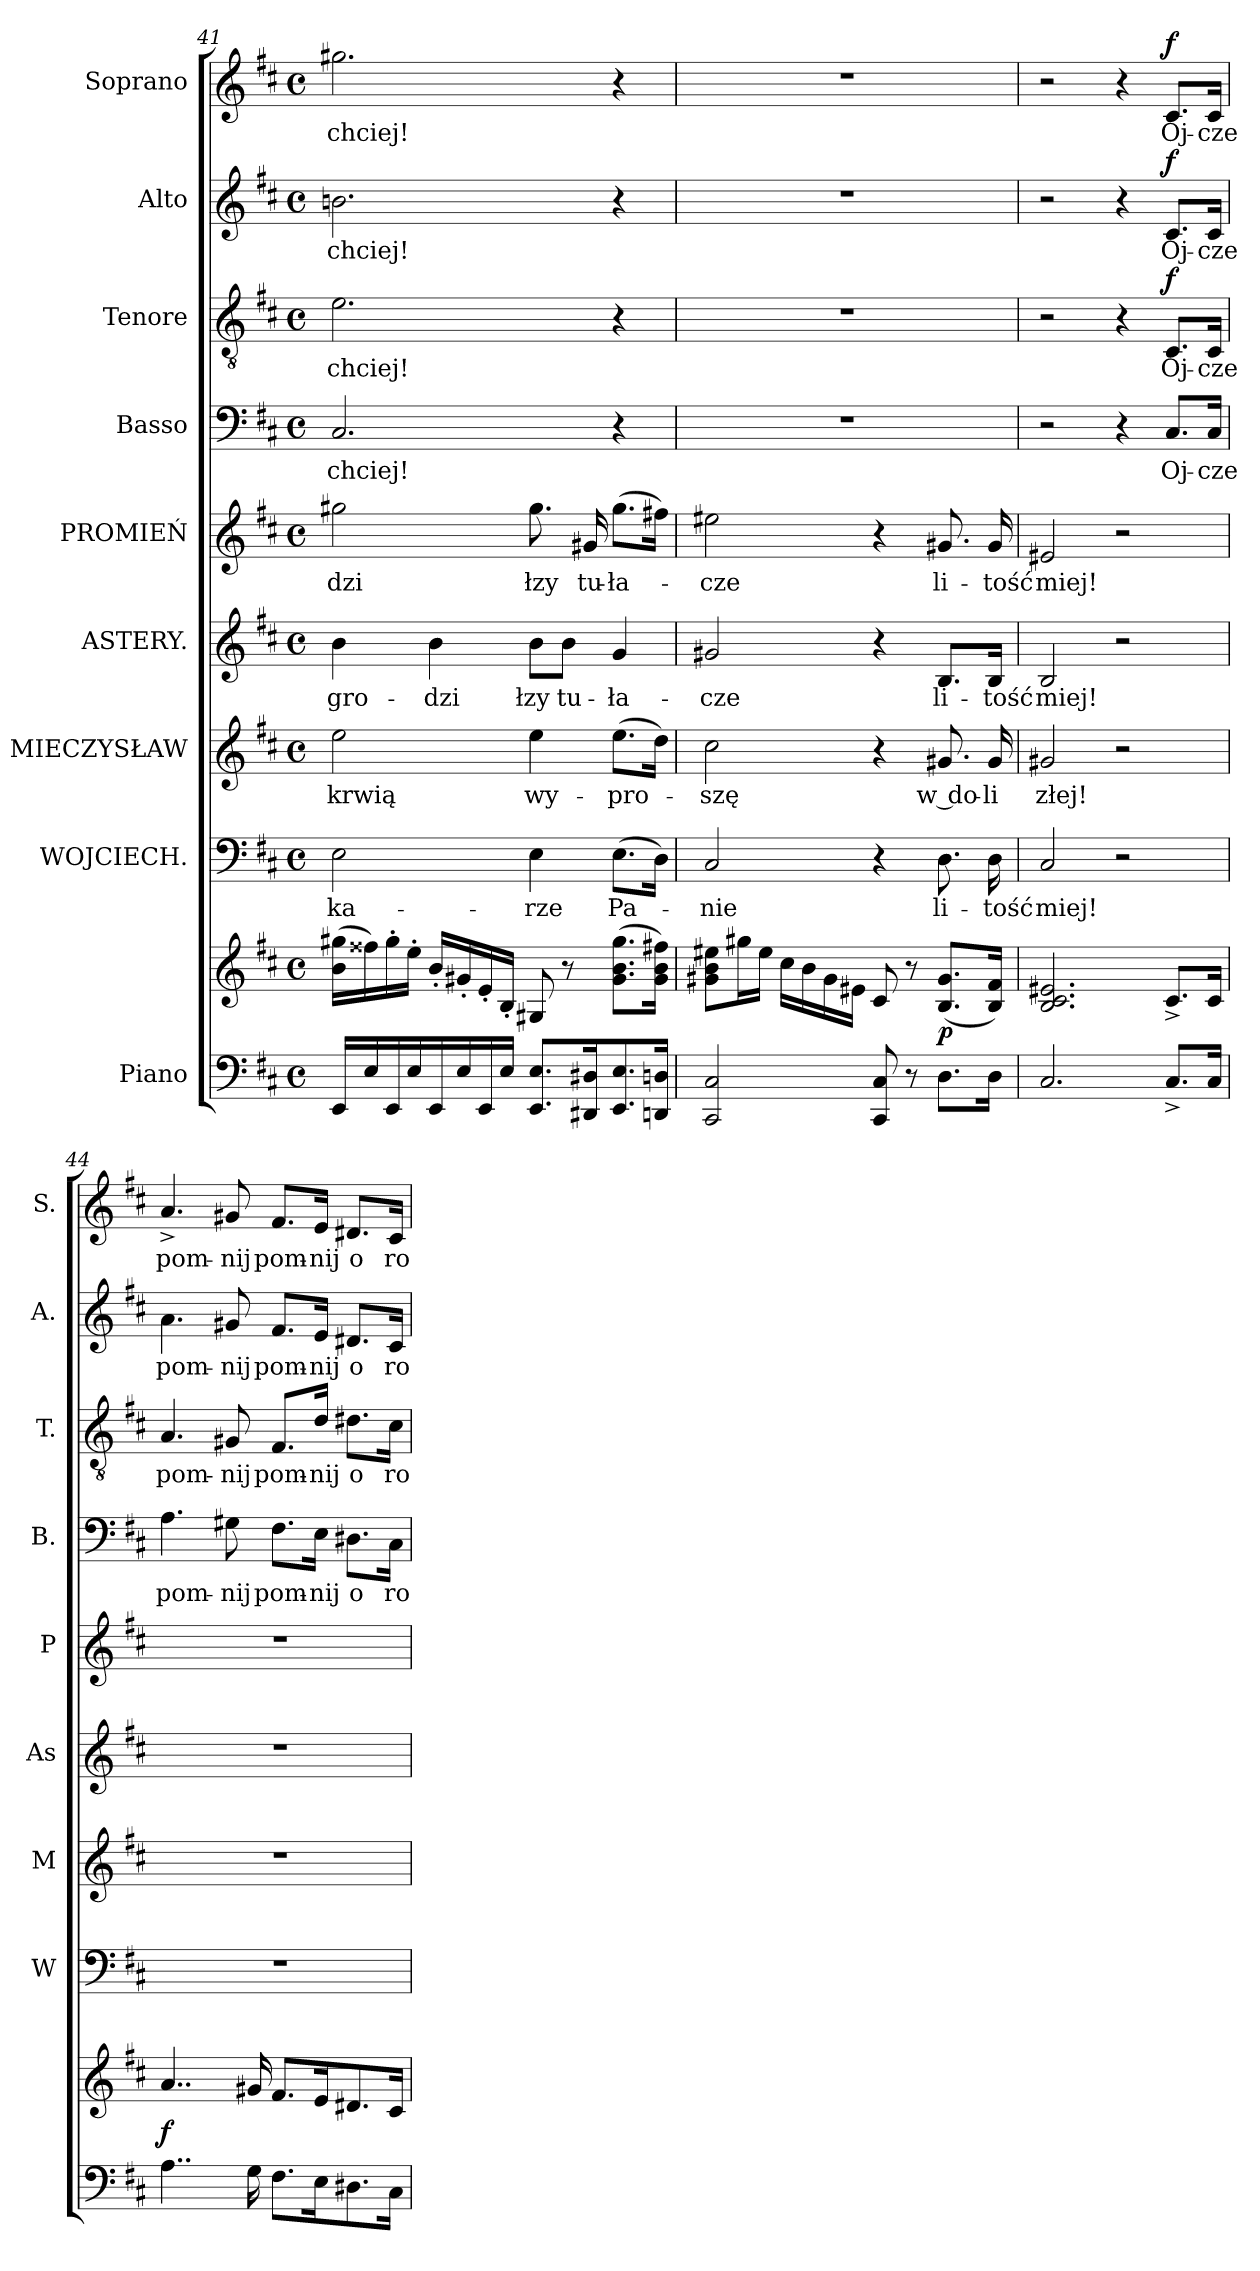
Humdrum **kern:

**kern	**kern	**dynam	**kern	**text	**kern	**text	**kern	**text	**kern	**text	**kern	**text	**kern	**text	**dynam	**kern	**text	**dynam	**kern	**text	**dynam
*part9	*part9	*part9	*part8	*part8	*part7	*part7	*part6	*part6	*part5	*part5	*part4	*part4	*part3	*part3	*part3	*part2	*part2	*part2	*part1	*part1	*part1
*staff10	*staff9	*staff9/10	*staff8	*staff8	*staff7	*staff7	*staff6	*staff6	*staff5	*staff5	*staff4	*staff4	*staff3	*staff3	*staff3	*staff2	*staff2	*staff2	*staff1	*staff1	*staff1
*I"Piano	*	*	*I"WOJCIECH.	*	*I"MIECZYSŁAW	*	*I"ASTERY.	*	*I"PROMIEŃ	*	*I"Basso	*	*I"Tenore	*	*	*I"Alto	*	*	*I"Soprano	*	*
*	*	*	*I'W	*	*I'M	*	*I'As	*	*I'P	*	*I'B.	*	*I'T.	*	*	*I'A.	*	*	*I'S.	*	*
*clefF4	*clefG2	*	*clefF4	*	*clefG2	*	*clefG2	*	*clefG2	*	*clefF4	*	*clefGv2	*	*	*clefG2	*	*	*clefG2	*	*
*k[f#c#]	*k[f#c#]	*	*k[f#c#]	*	*k[f#c#]	*	*k[f#c#]	*	*k[f#c#]	*	*k[f#c#]	*	*k[f#c#]	*	*	*k[f#c#]	*	*	*k[f#c#]	*	*
*D:	*D:	*	*D:	*	*D:	*	*D:	*	*D:	*	*D:	*	*D:	*	*	*D:	*	*	*D:	*	*
*M4/4	*M4/4	*	*M4/4	*	*M4/4	*	*M4/4	*	*M4/4	*	*M4/4	*	*M4/4	*	*	*M4/4	*	*	*M4/4	*	*
*met(c)	*met(c)	*	*met(c)	*	*met(c)	*	*met(c)	*	*met(c)	*	*met(c)	*	*met(c)	*	*	*met(c)	*	*	*met(c)	*	*
=41	=41	=41	=41	=41	=41	=41	=41	=41	=41	=41	=41	=41	=41	=41	=41	=41	=41	=41	=41	=41	=41
16EE/LL	(16b\ 16gg#X\LL	.	2E\	ka-	2ee\	krwią	4b\	-gro-	2gg#X\	-dzi	2.C#/	chciej!	2.e\	chciej!	.	2.bn\	chciej!	.	2.gg#X\	chciej!	.
16E/	16ff##X\)	.	.	.	.	.	.	.	.	.	.	.	.	.	.	.	.	.	.	.	.
16EE/	16gg#'\	.	.	.	.	.	.	.	.	.	.	.	.	.	.	.	.	.	.	.	.
16E/	16ee'\JJ	.	.	.	.	.	.	.	.	.	.	.	.	.	.	.	.	.	.	.	.
16EE/	16b'/LL	.	.	.	.	.	4b\	-dzi	.	.	.	.	.	.	.	.	.	.	.	.	.
16E/	16g#X'/	.	.	.	.	.	.	.	.	.	.	.	.	.	.	.	.	.	.	.	.
16EE/	16e'/	.	.	.	.	.	.	.	.	.	.	.	.	.	.	.	.	.	.	.	.
16E/JJ	16B'/JJ	.	.	.	.	.	.	.	.	.	.	.	.	.	.	.	.	.	.	.	.
8.EE/ 8.E/L	8G#X/	.	4E\	-rze	4ee\	wy-	8b\L	łzy	8.gg#\	łzy	.	.	.	.	.	.	.	.	.	.	.
.	8r	.	.	.	.	.	8b\J	tu-	.	.	.	.	.	.	.	.	.	.	.	.	.
16DD#X/ 16D#X/K	.	.	.	.	.	.	.	.	16g#X/	tu-	.	.	.	.	.	.	.	.	.	.	.
8.EE/ 8.E/	(8.g#\ 8.b\ 8.gg#\L	.	(8.E\L	Pa-	(8.ee\L	-pro-	4g/	-ła-	(8.gg#\L	-ła-	4r	.	4r	.	.	4r	.	.	4r	.	.
16DDn/ 16Dn/Jk	16g#\ 16b\ 16ff#X\Jk)	.	16D\Jk)	.	16dd\Jk)	.	.	.	16ff#X\Jk)	.	.	.	.	.	.	.	.	.	.	.	.
=42	=42	=42	=42	=42	=42	=42	=42	=42	=42	=42	=42	=42	=42	=42	=42	=42	=42	=42	=42	=42	=42
2CC#/ 2C#/	8g#X\ 8b\ 8ee#X\L	.	2C#/	-nie	2cc#\	-szę	2g#X/	-cze	2ee#X\	-cze	1r	.	1r	.	.	1r	.	.	1r	.	.
.	16gg#X\L	.	.	.	.	.	.	.	.	.	.	.	.	.	.	.	.	.	.	.	.
.	16ee#\JJ	.	.	.	.	.	.	.	.	.	.	.	.	.	.	.	.	.	.	.	.
.	16cc#\LL	.	.	.	.	.	.	.	.	.	.	.	.	.	.	.	.	.	.	.	.
.	16b\	.	.	.	.	.	.	.	.	.	.	.	.	.	.	.	.	.	.	.	.
.	16g#\	.	.	.	.	.	.	.	.	.	.	.	.	.	.	.	.	.	.	.	.
.	16e#X\JJ	.	.	.	.	.	.	.	.	.	.	.	.	.	.	.	.	.	.	.	.
8CC#/ 8C#/	8c#/	.	4r	.	4r	.	4r	.	4r	.	.	.	.	.	.	.	.	.	.	.	.
8r	8r	.	.	.	.	.	.	.	.	.	.	.	.	.	.	.	.	.	.	.	.
8.D\L	(8.B/ 8.g#/L	p	8.D\	li-	8.g#X/	w do-	8.B/L	li-	8.g#X/	li-	.	.	.	.	.	.	.	.	.	.	.
16D\Jk	16B/ 16f#/Jk)	.	16D\	-tość	16g#/	-li	16B/Jk	-tość	16g#/	-tość	.	.	.	.	.	.	.	.	.	.	.
=43	=43	=43	=43	=43	=43	=43	=43	=43	=43	=43	=43	=43	=43	=43	=43	=43	=43	=43	=43	=43	=43
2.C#/	2.B/ 2.c#/ 2.e#X/	.	2C#/	miej!	2g#X/	złej!	2B/	miej!	2e#X/	miej!	2r	.	2r	.	.	2r	.	.	2r	.	.
.	.	.	2r	.	2r	.	2r	.	2r	.	4r	.	4r	.	.	4r	.	.	4r	.	.
!	!	!	!	!	!	!	!	!	!	!	!	!	!	!	!LO:DY:a	!	!	!LO:DY:a	!	!	!LO:DY:a
8.C#^/L	8.c#^/L	.	.	.	.	.	.	.	.	.	8.C#/L	Oj-	8.C#/L	Oj-	f	8.c#/L	Oj-	f	8.c#/L	Oj-	f
16C#/Jk	16c#/Jk	.	.	.	.	.	.	.	.	.	16C#/Jk	-cze	16C#/Jk	-cze	.	16c#/Jk	-cze	.	16c#/Jk	-cze	.
=44	=44	=44	=44	=44	=44	=44	=44	=44	=44	=44	=44	=44	=44	=44	=44	=44	=44	=44	=44	=44	=44
4..A\	4..a/	f	1r	.	1r	.	1r	.	1r	.	4.A\	pom-	4.A/	pom-	.	4.a\	pom-	.	4.a^/	pom-	.
.	.	.	.	.	.	.	.	.	.	.	8G#X\	-nij	8G#X/	-nij	.	8g#X/	-nij	.	8g#X/	-nij	.
16G\	16g#X/	.	.	.	.	.	.	.	.	.	.	.	.	.	.	.	.	.	.	.	.
8.F#\L	8.f#/L	.	.	.	.	.	.	.	.	.	8.F#\L	pom-	8.F#/L	pom-	.	8.f#/L	pom-	.	8.f#/L	pom-	.
16E\K	16e/K	.	.	.	.	.	.	.	.	.	16E\Jk	-nij	16d/Jk	-nij	.	16e/Jk	-nij	.	16e/Jk	-nij	.
8.D#X\	8.d#X/	.	.	.	.	.	.	.	.	.	8.D#X\L	o	8.d#X\L	o	.	8.d#X/L	o	.	8.d#X/L	o	.
16C#\Jk	16c#/Jk	.	.	.	.	.	.	.	.	.	16C#\Jk	ro-	16c#\Jk	ro	.	16c#/Jk	ro	.	16c#/Jk	ro-	.
=	=	=	=	=	=	=	=	=	=	=	=	=	=	=	=	=	=	=	=	=	=
*-	*-	*-	*-	*-	*-	*-	*-	*-	*-	*-	*-	*-	*-	*-	*-	*-	*-	*-	*-	*-	*-
